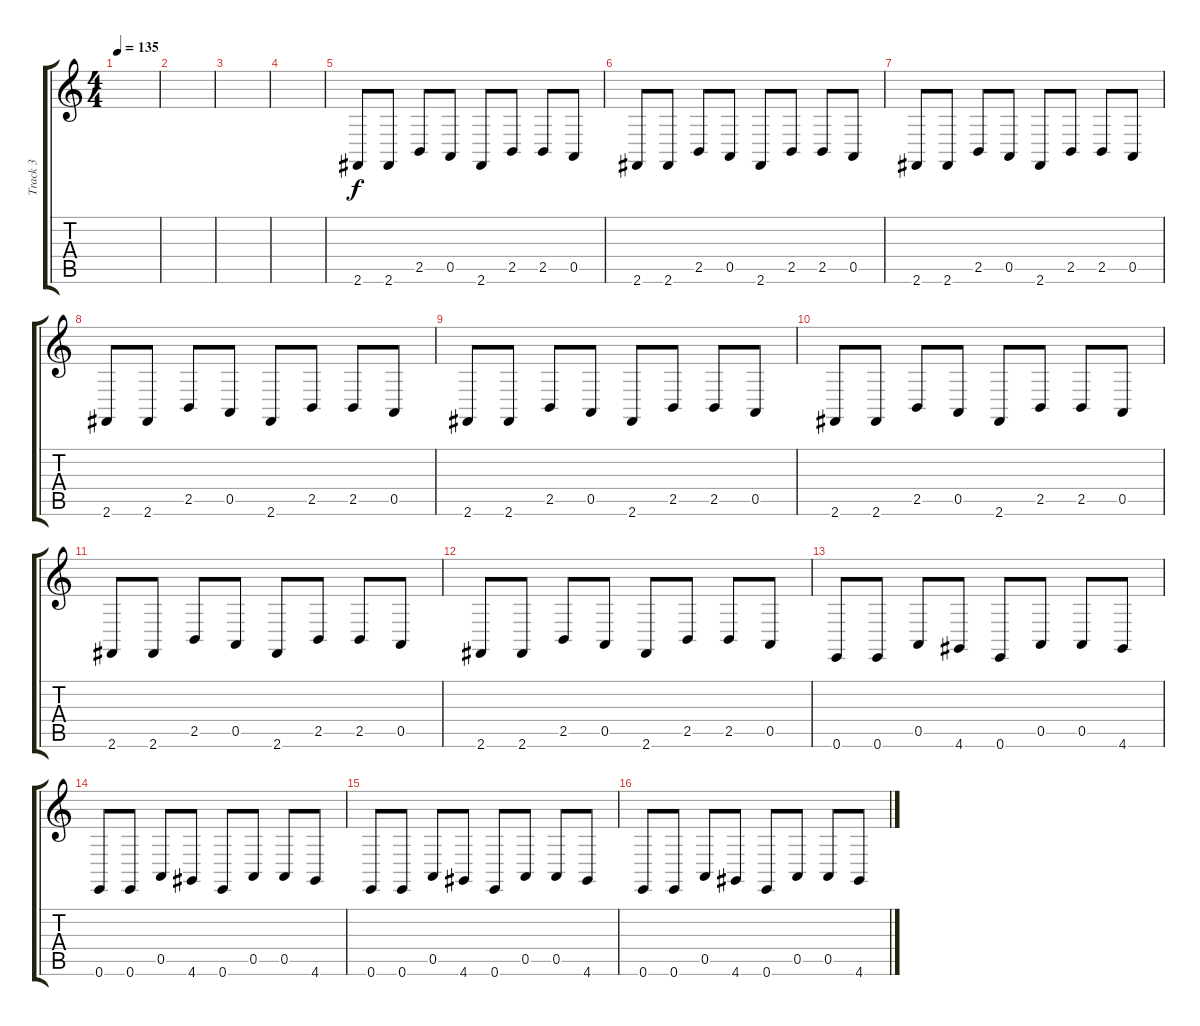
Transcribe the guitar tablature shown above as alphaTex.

\track ("Track 3" "Track 3") {instrument lead1square}
\staff {score tabs}
\tuning (E4 B3 G3 D3 A2 E2) {hide}
\ts (4 4)
\tempo 135
\clef g2
\ks c
|
|
|
|
2.6.8 2.6.8 2.5.8 0.5.8 2.6.8 2.5.8 2.5.8 0.5.8 |
2.6.8 2.6.8 2.5.8 0.5.8 2.6.8 2.5.8 2.5.8 0.5.8 |
2.6.8 2.6.8 2.5.8 0.5.8 2.6.8 2.5.8 2.5.8 0.5.8 |
2.6.8 2.6.8 2.5.8 0.5.8 2.6.8 2.5.8 2.5.8 0.5.8 |
2.6.8 2.6.8 2.5.8 0.5.8 2.6.8 2.5.8 2.5.8 0.5.8 |
2.6.8 2.6.8 2.5.8 0.5.8 2.6.8 2.5.8 2.5.8 0.5.8 |
2.6.8 2.6.8 2.5.8 0.5.8 2.6.8 2.5.8 2.5.8 0.5.8 |
2.6.8 2.6.8 2.5.8 0.5.8 2.6.8 2.5.8 2.5.8 0.5.8 |
0.6.8 0.6.8 0.5.8 4.6.8 0.6.8 0.5.8 0.5.8 4.6.8 |
0.6.8 0.6.8 0.5.8 4.6.8 0.6.8 0.5.8 0.5.8 4.6.8 |
0.6.8 0.6.8 0.5.8 4.6.8 0.6.8 0.5.8 0.5.8 4.6.8 |
0.6.8 0.6.8 0.5.8 4.6.8 0.6.8 0.5.8 0.5.8 4.6.8
